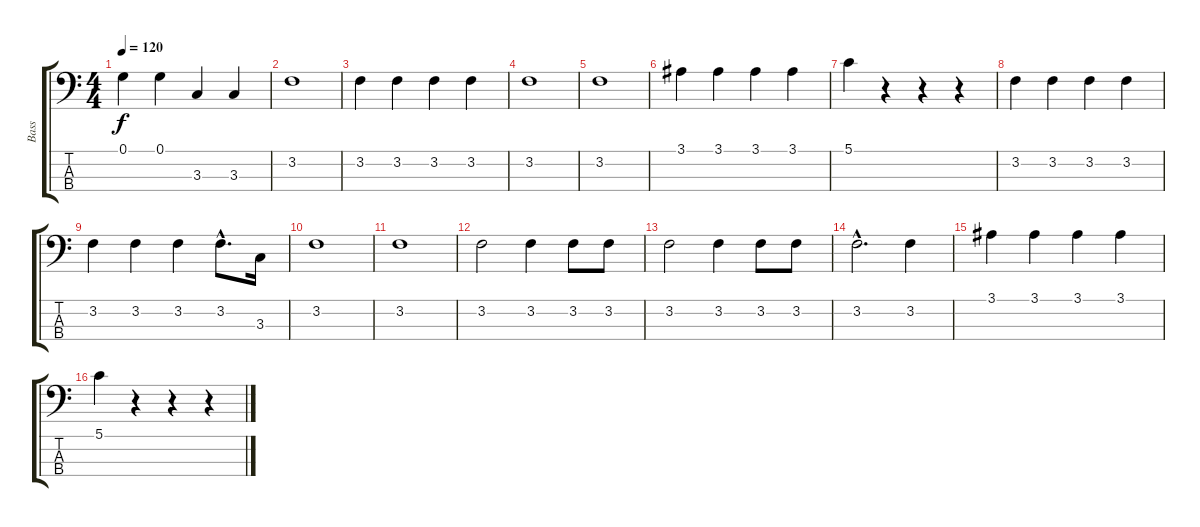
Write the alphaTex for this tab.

\track ("Bass" "Bass") {instrument electricbasspick}
\staff {score tabs}
\tuning (G2 D2 A1 E1) {hide}
\ts (4 4)
\tempo 120
\clef f4
\ks c
0.1.4{dy f} 0.1.4 3.3.4 3.3.4 |
3.2.1 |
3.2.4 3.2.4 3.2.4 3.2.4 |
3.2.1 |
3.2.1 |
3.1.4 3.1.4 3.1.4 3.1.4 |
5.1.4 r.4 r.4 r.4 |
3.2.4 3.2.4 3.2.4 3.2.4 |
3.2.4 3.2.4 3.2.4 3.2{hac}.8{d} 3.3.16 |
3.2.1 |
3.2.1 |
3.2.2 3.2.4 3.2.8 3.2.8 |
3.2.2 3.2.4 3.2.8 3.2.8 |
3.2{hac}.2{d} 3.2.4 |
3.1.4 3.1.4 3.1.4 3.1.4 |
5.1.4 r.4 r.4 r.4
